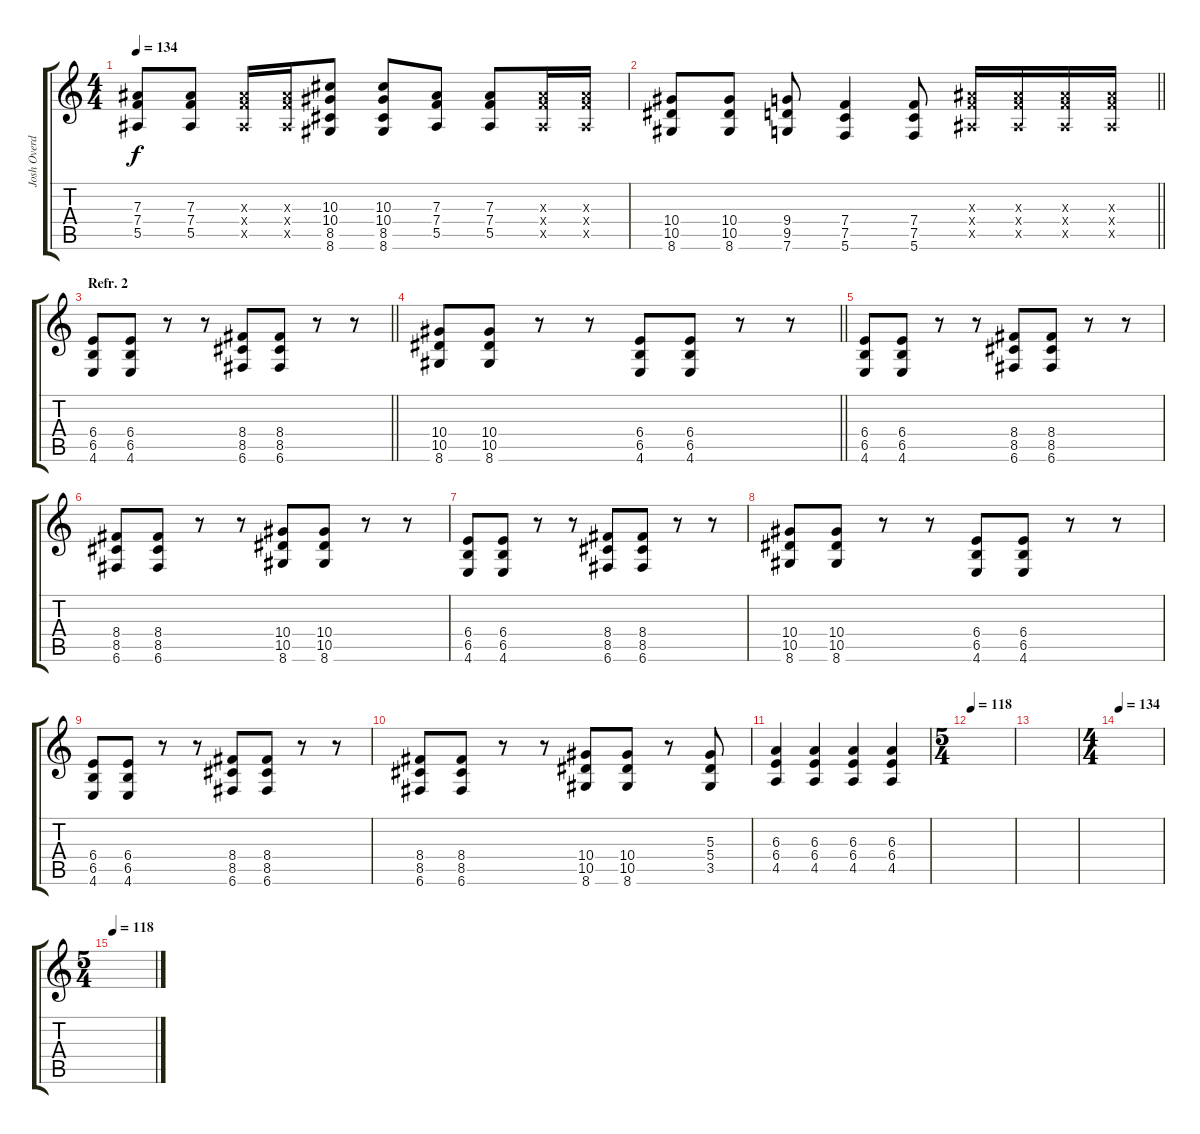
\track ("Josh Overdub" "Josh Overd") {instrument overdrivenguitar}
\staff {score tabs}
\tuning (C4 G3 Eb3 Bb2 F2 C2) {hide}
\ts (4 4)
\tempo 134
\clef g2
\ks c
(7.3 7.4 5.5).8{dy f} (7.3 7.4 5.5).8 (7.3{x} 7.4{x} 5.5{x}).16 (7.3{x} 7.4{x} 5.5{x}).16 (10.3 10.4 8.5 8.6).8 (10.3 10.4 8.5 8.6).8 (7.3 7.4 5.5).8 (7.3 7.4 5.5).8 (7.3{x} 7.4{x} 5.5{x}).16 (7.3{x} 7.4{x} 5.5{x}).16 |
\barLineRight lightlight
(10.4 10.5 8.6).8 (10.4 10.5 8.6).8 (9.4 9.5 7.6).8 (7.4 7.5 5.6).4 (7.4 7.5 5.6).8 (7.3{x} 7.4{x} 5.5{x}).16 (7.3{x} 7.4{x} 5.5{x}).16 (7.3{x} 7.4{x} 5.5{x}).16 (7.3{x} 7.4{x} 5.5{x}).16 |
\section ("" "Refr. 2")
\barLineRight lightlight
(6.4 6.5 4.6).8 (6.4 6.5 4.6).8 r.8 r.8 (8.4 8.5 6.6).8 (8.4 8.5 6.6).8 r.8 r.8 |
\section ("" "")
\barLineRight lightlight
(10.4 10.5 8.6).8 (10.4 10.5 8.6).8 r.8 r.8 (6.4 6.5 4.6).8 (6.4 6.5 4.6).8 r.8 r.8 |
\section ("" "")
(6.4 6.5 4.6).8 (6.4 6.5 4.6).8 r.8 r.8 (8.4 8.5 6.6).8 (8.4 8.5 6.6).8 r.8 r.8 |
(8.4 8.5 6.6).8 (8.4 8.5 6.6).8 r.8 r.8 (10.4 10.5 8.6).8 (10.4 10.5 8.6).8 r.8 r.8 |
(6.4 6.5 4.6).8 (6.4 6.5 4.6).8 r.8 r.8 (8.4 8.5 6.6).8 (8.4 8.5 6.6).8 r.8 r.8 |
(10.4 10.5 8.6).8 (10.4 10.5 8.6).8 r.8 r.8 (6.4 6.5 4.6).8 (6.4 6.5 4.6).8 r.8 r.8 |
(6.4 6.5 4.6).8 (6.4 6.5 4.6).8 r.8 r.8 (8.4 8.5 6.6).8 (8.4 8.5 6.6).8 r.8 r.8 |
(8.4 8.5 6.6).8 (8.4 8.5 6.6).8 r.8 r.8 (10.4 10.5 8.6).8 (10.4 10.5 8.6).8 r.8 (5.3 5.4 3.5).8 |
(6.3 6.4 4.5).4 (6.3 6.4 4.5).4 (6.3 6.4 4.5).4 (6.3 6.4 4.5).4 |
\ts (5 4)
\tempo 118
|
|
\ts (4 4)
\tempo 134
|
\ts (5 4)
\tempo 118
